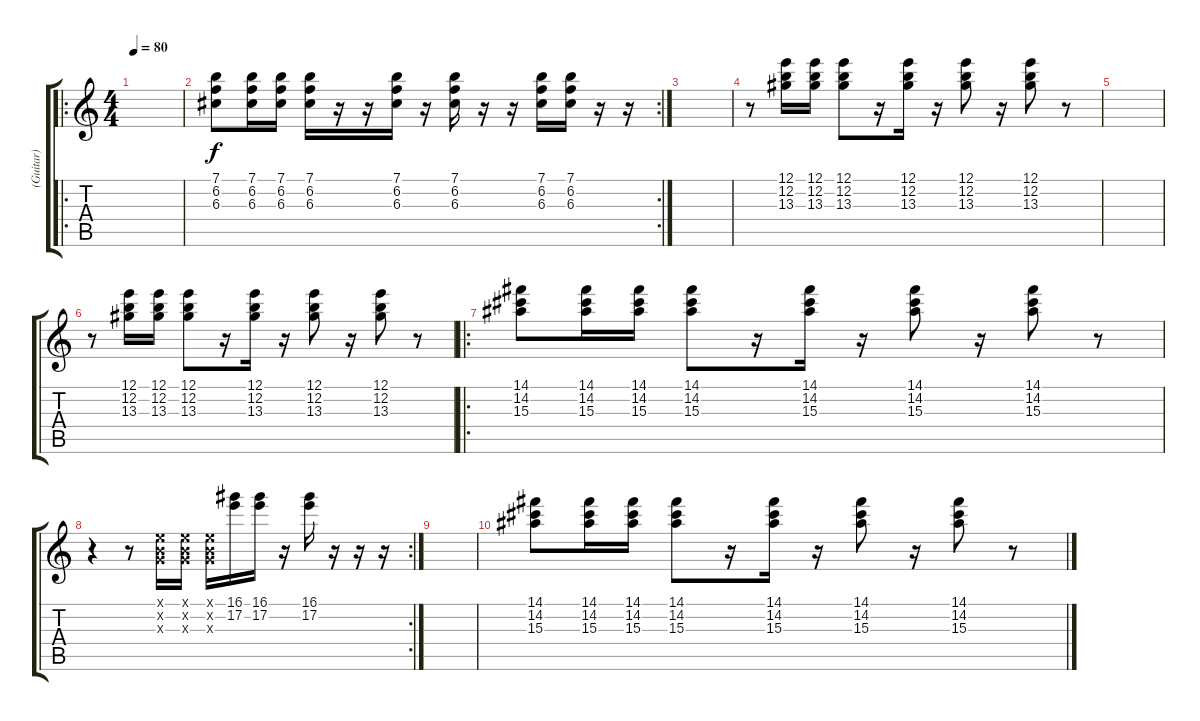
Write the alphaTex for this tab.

\track ("(Guitar)" "(Guitar)") {instrument electricguitarjazz}
\staff {score tabs}
\tuning (E4 B3 G3 D3 A2 E2) {hide}
\ro
\ts (4 4)
\tempo 80
\clef g2
\ks c
|
\rc 2
(7.1 6.2 6.3).8{instrument electricguitarclean} (7.1 6.2 6.3).16 (7.1 6.2 6.3).16 (7.1 6.2 6.3).16 r.16 r.16 (7.1 6.2 6.3).16 r.16 (7.1 6.2 6.3).16 r.16 r.16 (7.1 6.2 6.3).16 (7.1 6.2 6.3).16 r.16 r.16 |
|
r.8 (12.1 12.2 13.3).16 (12.1 12.2 13.3).16 (12.1 12.2 13.3).8 r.16 (12.1 12.2 13.3).16 r.16 (12.1 12.2 13.3).8 r.16 (12.1 12.2 13.3).8 r.8 |
|
r.8 (12.1 12.2 13.3).16 (12.1 12.2 13.3).16 (12.1 12.2 13.3).8 r.16 (12.1 12.2 13.3).16 r.16 (12.1 12.2 13.3).8 r.16 (12.1 12.2 13.3).8 r.8 |
\ro
(14.1 14.2 15.3).8 (14.1 14.2 15.3).16 (14.1 14.2 15.3).16 (14.1 14.2 15.3).8 r.16 (14.1 14.2 15.3).16 r.16 (14.1 14.2 15.3).8 r.16 (14.1 14.2 15.3).8 r.8 |
\rc 2
r.4 r.8 (0.1{x} 0.2{x} 0.3{x}).16 (0.1{x} 0.2{x} 0.3{x}).16 (0.1{x} 0.2{x} 0.3{x}).16 (16.1 17.2).16 (16.1 17.2).16 r.16 (16.1 17.2).16 r.16 r.16 r.16 |
|
(14.1 14.2 15.3).8 (14.1 14.2 15.3).16 (14.1 14.2 15.3).16 (14.1 14.2 15.3).8 r.16 (14.1 14.2 15.3).16 r.16 (14.1 14.2 15.3).8 r.16 (14.1 14.2 15.3).8 r.8
